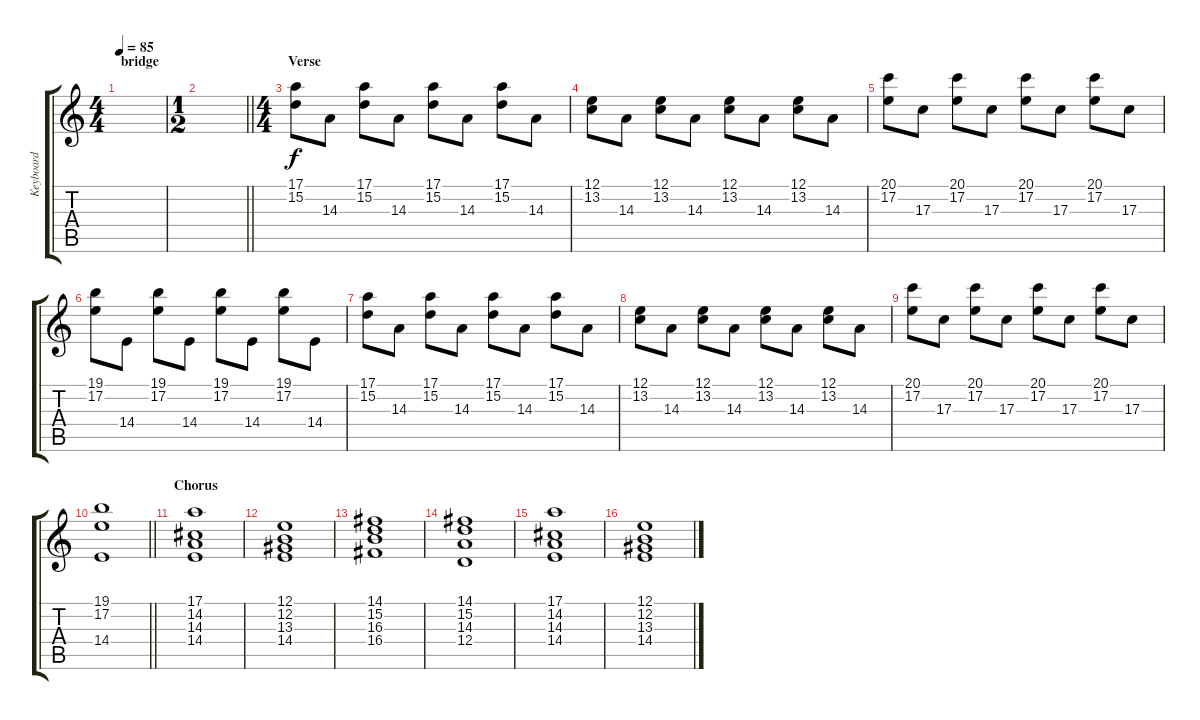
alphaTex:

\track ("Keyboard" "Keyboard") {instrument acousticgrandpiano}
\staff {score tabs}
\tuning (E4 B3 G3 D3 A2 E2) {hide}
\ts (4 4)
\section ("" "bridge")
\tempo 85
\clef g2
\ks c
|
\ts (1 2)
\barLineRight lightlight
|
\ts (4 4)
\section ("" "Verse")
(17.1 15.2).8 14.3.8 (17.1 15.2).8 14.3.8 (17.1 15.2).8 14.3.8 (17.1 15.2).8 14.3.8 |
(12.1 13.2).8 14.3.8 (12.1 13.2).8 14.3.8 (12.1 13.2).8 14.3.8 (12.1 13.2).8 14.3.8 |
(20.1 17.2).8 17.3.8 (20.1 17.2).8 17.3.8 (20.1 17.2).8 17.3.8 (20.1 17.2).8 17.3.8 |
(19.1 17.2).8 14.4.8 (19.1 17.2).8 14.4.8 (19.1 17.2).8 14.4.8 (19.1 17.2).8 14.4.8 |
(17.1 15.2).8 14.3.8 (17.1 15.2).8 14.3.8 (17.1 15.2).8 14.3.8 (17.1 15.2).8 14.3.8 |
(12.1 13.2).8 14.3.8 (12.1 13.2).8 14.3.8 (12.1 13.2).8 14.3.8 (12.1 13.2).8 14.3.8 |
(20.1 17.2).8 17.3.8 (20.1 17.2).8 17.3.8 (20.1 17.2).8 17.3.8 (20.1 17.2).8 17.3.8 |
\barLineRight lightlight
(19.1 17.2 14.4).1 |
\section ("" "Chorus")
(17.1 14.2 14.3 14.4).1 |
(12.1 12.2 13.3 14.4).1 |
(14.1 15.2 16.3 16.4).1 |
(14.1 15.2 14.3 12.4).1 |
(17.1 14.2 14.3 14.4).1 |
(12.1 12.2 13.3 14.4).1
